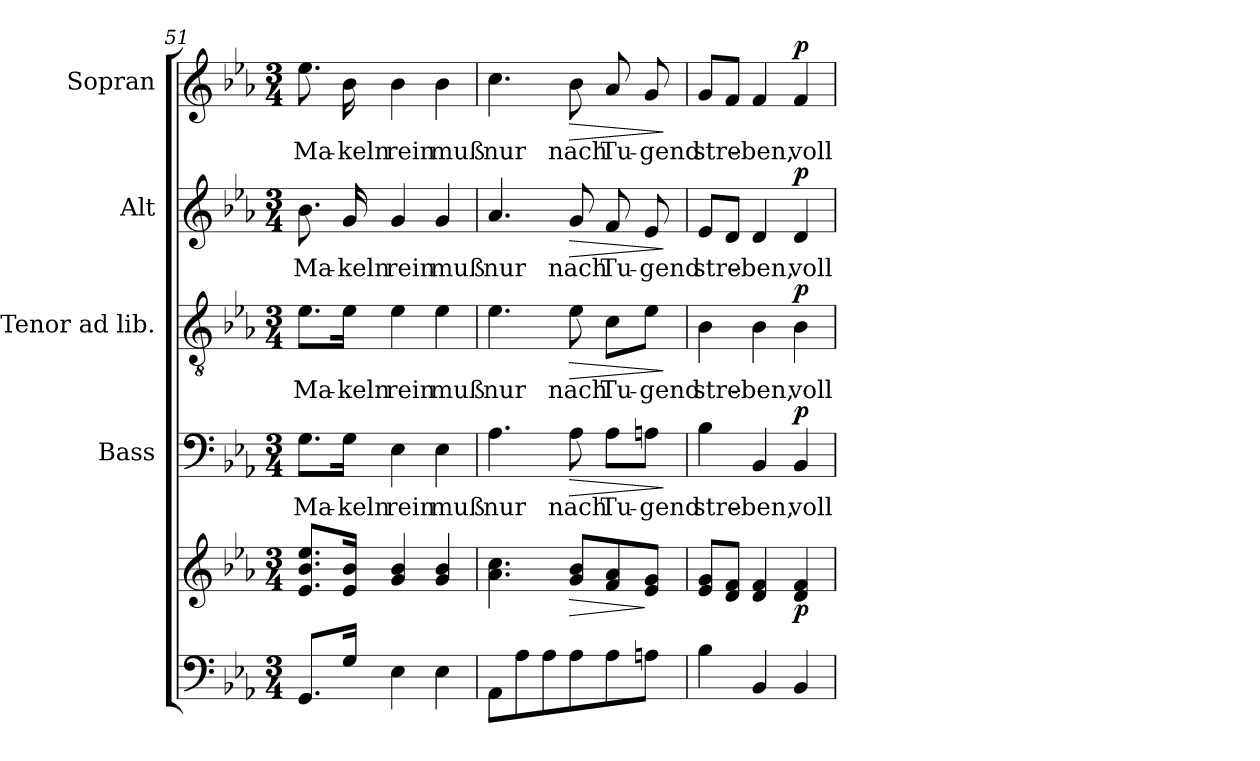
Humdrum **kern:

**kern	**kern	**dynam	**kern	**text	**dynam	**kern	**text	**dynam	**kern	**text	**dynam	**kern	**text	**dynam
*part5	*part5	*part5	*part4	*part4	*part4	*part3	*part3	*part3	*part2	*part2	*part2	*part1	*part1	*part1
*staff6	*staff5	*staff5/6	*staff4	*staff4	*staff4	*staff3	*staff3	*staff3	*staff2	*staff2	*staff2	*staff1	*staff1	*staff1
*	*	*	*I"Bass	*	*	*I"Tenor ad lib.	*	*	*I"Alt	*	*	*I"Sopran	*	*
*	*	*	*I'B.	*	*	*I'T.	*	*	*I'A.	*	*	*I'S.	*	*
*clefF4	*clefG2	*	*clefF4	*	*	*clefGv2	*	*	*clefG2	*	*	*clefG2	*	*
*k[b-e-a-]	*k[b-e-a-]	*	*k[b-e-a-]	*	*	*k[b-e-a-]	*	*	*k[b-e-a-]	*	*	*k[b-e-a-]	*	*
*E-:	*E-:	*	*E-:	*	*	*E-:	*	*	*E-:	*	*	*E-:	*	*
*M3/4	*M3/4	*	*M3/4	*	*	*M3/4	*	*	*M3/4	*	*	*M3/4	*	*
=51	=51	=51	=51	=51	=51	=51	=51	=51	=51	=51	=51	=51	=51	=51
!	!	!	!	!LO:LY:b	!	!	!LO:LY:b	!	!	!LO:LY:b	!	!	!LO:LY:b	!
8.GG/L	8.e-/ 8.b-/ 8.ee-/L	.	8.G\L	Ma-	.	8.e-\L	Ma-	.	8.b-\	Ma-	.	8.ee-\	Ma-	.
!	!	!	!	!LO:LY:b	!	!	!LO:LY:b	!	!	!LO:LY:b	!	!	!LO:LY:b	!
16G/Jk	16e-/ 16b-/Jk	.	16G\Jk	-keln	.	16e-\Jk	-keln	.	16g/	-keln	.	16b-\	-keln	.
!	!	!	!	!LO:LY:b	!	!	!LO:LY:b	!	!	!LO:LY:b	!	!	!LO:LY:b	!
4E-\	4g/ 4b-/	.	4E-\	rein	.	4e-\	rein	.	4g/	rein	.	4b-\	rein	.
!	!	!	!	!LO:LY:b	!	!	!LO:LY:b	!	!	!LO:LY:b	!	!	!LO:LY:b	!
4E-\	4g/ 4b-/	.	4E-\	muß	.	4e-\	muß	.	4g/	muß	.	4b-\	muß	.
=52	=52	=52	=52	=52	=52	=52	=52	=52	=52	=52	=52	=52	=52	=52
!	!	!	!	!LO:LY:b	!	!	!LO:LY:b	!	!	!LO:LY:b	!	!	!LO:LY:b	!
8AA-\L	4.a-\ 4.cc\	.	4.A-\	nur	.	4.e-\	nur	.	4.a-/	nur	.	4.cc\	nur	.
8A-\	.	.	.	.	.	.	.	.	.	.	.	.	.	.
8A-\	.	.	.	.	.	.	.	.	.	.	.	.	.	.
!	!	!LO:HP:b	!	!LO:LY:b	!LO:HP:b	!	!LO:LY:b	!LO:HP:b	!	!LO:LY:b	!LO:HP:b	!	!LO:LY:b	!LO:HP:b
8A-\	8g/ 8b-/L	>	8A-\	nach	>	8e-\	nach	>	8g/	nach	>	8b-\	nach	>
!	!	!	!	!LO:LY:b	!	!	!LO:LY:b	!	!	!LO:LY:b	!	!	!LO:LY:b	!
8A-\	8f/ 8a-/	.	8A-\L	Tu-	.	8c\L	Tu-	.	8f/	Tu-	.	8a-/	Tu-	.
!	!	!	!	!LO:LY:b	!	!	!LO:LY:b	!	!	!LO:LY:b	!	!	!LO:LY:b	!
8An\J	8e-/ 8g/J	]	8An\J	-gend	.	8e-\J	-gend	.	8e-/	-gend	.	8g/	-gend	.
.	.	.	.	.	]	.	.	]	.	.	]	.	.	]
=53	=53	=53	=53	=53	=53	=53	=53	=53	=53	=53	=53	=53	=53	=53
!	!	!	!	!LO:LY:b	!	!	!LO:LY:b	!	!	!LO:LY:b	!	!	!LO:LY:b	!
4B-\	8e-/ 8g/L	.	4B-\	stre-	.	4B-\	stre-	.	8e-/L	stre-	.	8g/L	stre-	.
.	8d/ 8f/J	.	.	.	.	.	.	.	8d/J	.	.	8f/J	.	.
!	!	!	!	!LO:LY:b	!	!	!LO:LY:b	!	!	!LO:LY:b	!	!	!LO:LY:b	!
4BB-/	4d/ 4f/	.	4BB-/	-ben,	.	4B-\	-ben,	.	4d/	-ben,	.	4f/	-ben,	.
!	!	!LO:DY:b	!	!LO:LY:b	!LO:DY:a	!	!LO:LY:b	!LO:DY:a	!	!LO:LY:b	!LO:DY:a	!	!LO:LY:b	!LO:DY:a
4BB-/	4d/ 4f/	p	4BB-/	voll	p	4B-\	voll	p	4d/	voll	p	4f/	voll	p
=	=	=	=	=	=	=	=	=	=	=	=	=	=	=
*-	*-	*-	*-	*-	*-	*-	*-	*-	*-	*-	*-	*-	*-	*-
